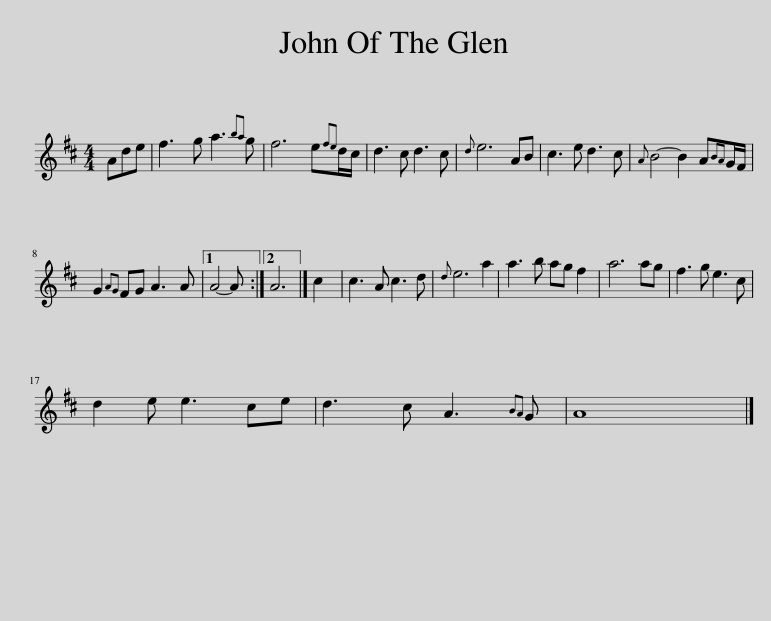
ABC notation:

X:1
L:1/8
M:4/4
I:linebreak $
K:D
V:1 treble
V:1
 Ade | f3 g a3{ba} g | f6 e{fe}d/c/ | d3 c d3 c |{d} e6 AB | %5
 c3 e d3 c |{A} B4- B2 A{BA}G/F/ |$ G2{AG} FG A3 A |1 A4- A :|2 A6 |] %10
 c2 | c3 A c3 d |{d} e6 a2 | a3 b ag f2 | a6 ag | %15
 f3 g e3 c |$ d2 e e3 ce | d3 c A3{BA} G | A8 |] %19
